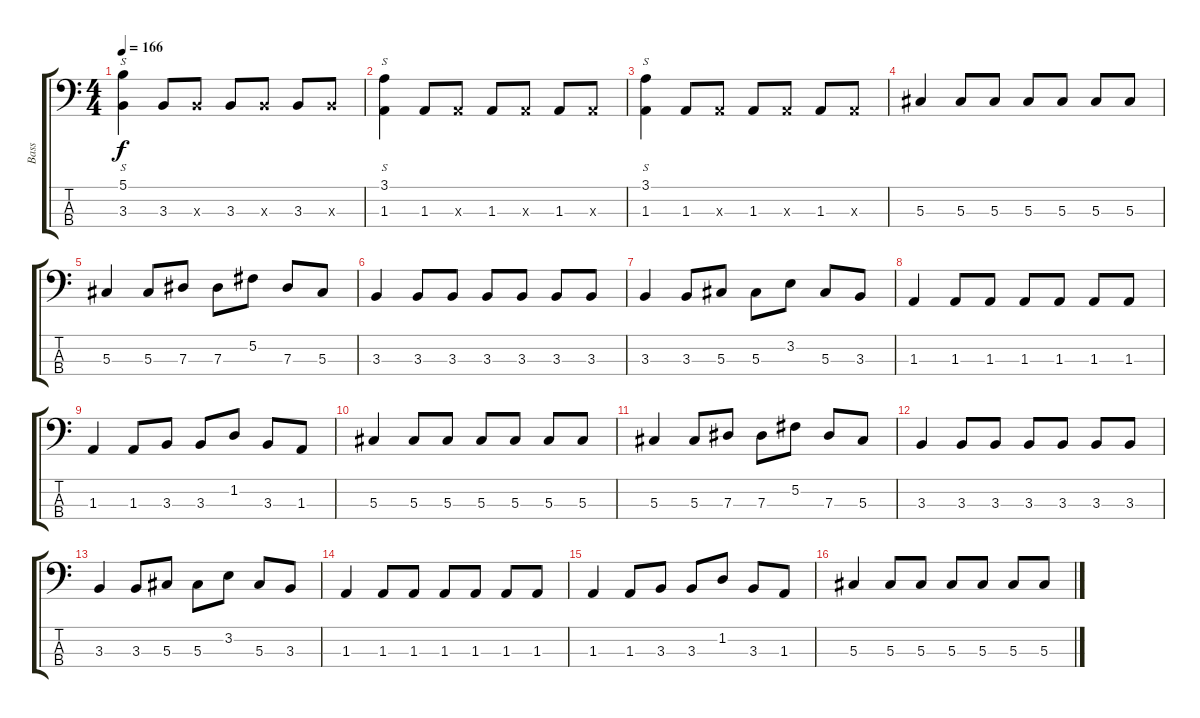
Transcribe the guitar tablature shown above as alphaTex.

\track ("Bass" "Bass") {instrument electricbasspick}
\staff {score tabs}
\tuning (Gb2 Db2 Ab1 Eb1) {hide}
\ts (4 4)
\tempo 166
\clef f4
\ks c
(5.1 3.3).4{s dy f} 3.3.8 3.3{x}.8 3.3.8 3.3{x}.8 3.3.8 3.3{x}.8 |
(3.1 1.3).4{s} 1.3.8 1.3{x}.8 1.3.8 1.3{x}.8 1.3.8 1.3{x}.8 |
(3.1 1.3).4{s} 1.3.8 1.3{x}.8 1.3.8 1.3{x}.8 1.3.8 1.3{x}.8 |
5.3.4 5.3.8 5.3.8 5.3.8 5.3.8 5.3.8 5.3.8 |
5.3.4 5.3.8 7.3.8 7.3.8 5.2.8 7.3.8 5.3.8 |
3.3.4 3.3.8 3.3.8 3.3.8 3.3.8 3.3.8 3.3.8 |
3.3.4 3.3.8 5.3.8 5.3.8 3.2.8 5.3.8 3.3.8 |
1.3.4 1.3.8 1.3.8 1.3.8 1.3.8 1.3.8 1.3.8 |
1.3.4 1.3.8 3.3.8 3.3.8 1.2.8 3.3.8 1.3.8 |
5.3.4 5.3.8 5.3.8 5.3.8 5.3.8 5.3.8 5.3.8 |
5.3.4 5.3.8 7.3.8 7.3.8 5.2.8 7.3.8 5.3.8 |
3.3.4 3.3.8 3.3.8 3.3.8 3.3.8 3.3.8 3.3.8 |
3.3.4 3.3.8 5.3.8 5.3.8 3.2.8 5.3.8 3.3.8 |
1.3.4 1.3.8 1.3.8 1.3.8 1.3.8 1.3.8 1.3.8 |
1.3.4 1.3.8 3.3.8 3.3.8 1.2.8 3.3.8 1.3.8 |
5.3.4 5.3.8 5.3.8 5.3.8 5.3.8 5.3.8 5.3.8
